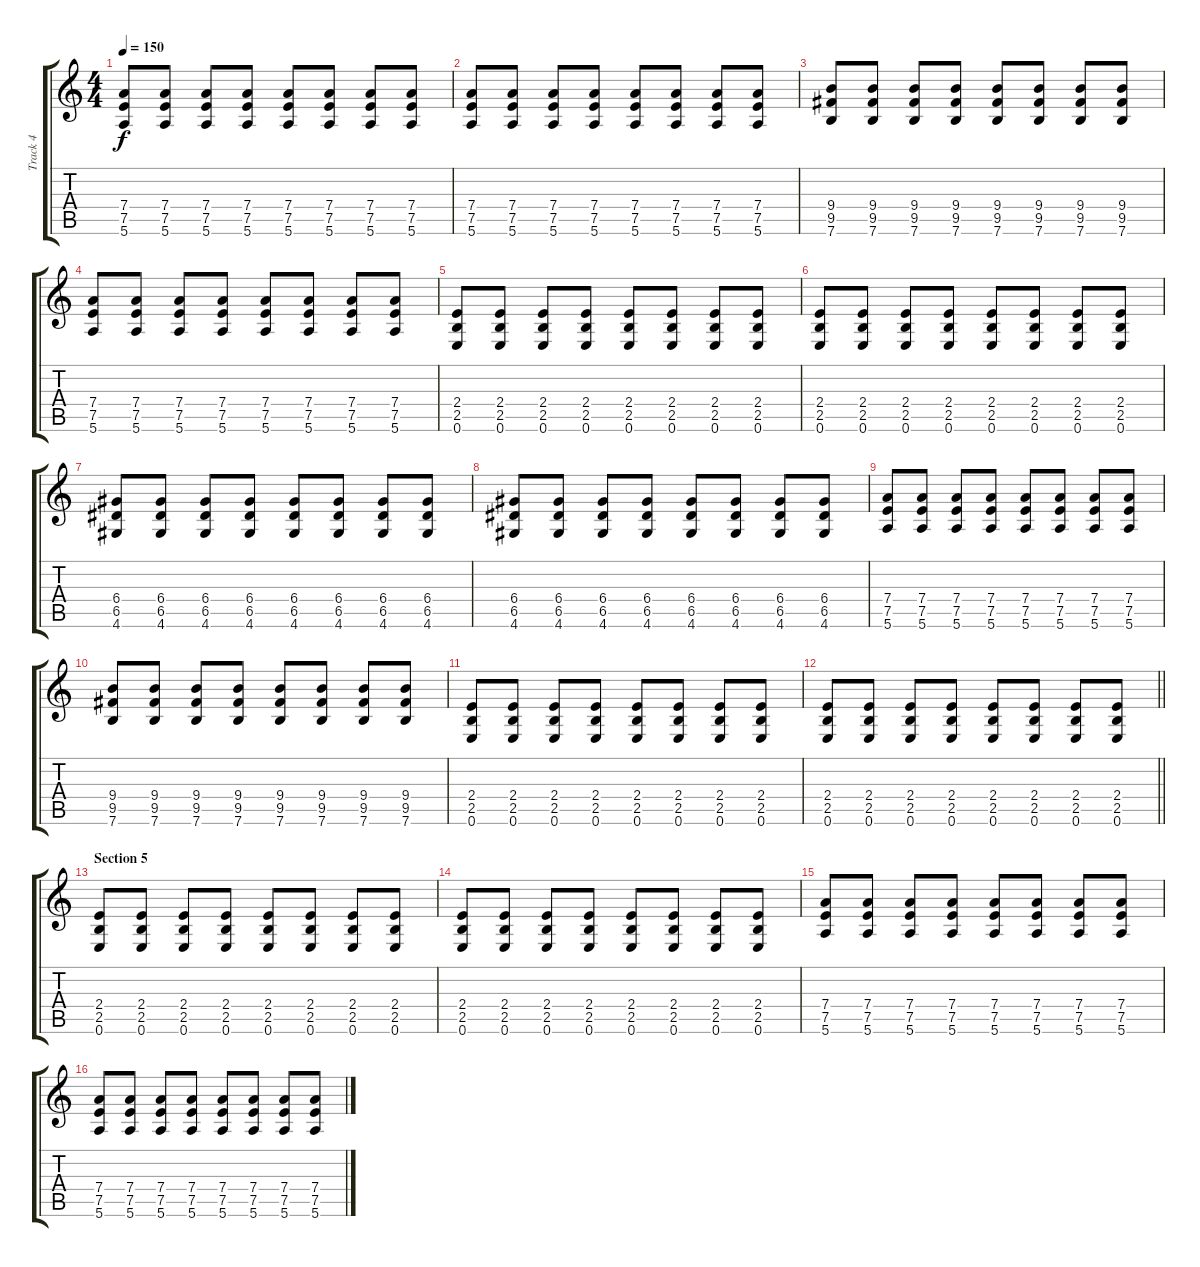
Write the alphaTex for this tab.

\track ("Track 4" "Track 4") {instrument acousticguitarsteel}
\staff {score tabs}
\tuning (E4 B3 G3 D3 A2 E2) {hide}
\ts (4 4)
\tempo 150
\clef g2
\ks c
(7.4 7.5 5.6).8{dy f} (7.4 7.5 5.6).8 (7.4 7.5 5.6).8 (7.4 7.5 5.6).8 (7.4 7.5 5.6).8 (7.4 7.5 5.6).8 (7.4 7.5 5.6).8 (7.4 7.5 5.6).8 |
(7.4 7.5 5.6).8 (7.4 7.5 5.6).8 (7.4 7.5 5.6).8 (7.4 7.5 5.6).8 (7.4 7.5 5.6).8 (7.4 7.5 5.6).8 (7.4 7.5 5.6).8 (7.4 7.5 5.6).8 |
(9.4 9.5 7.6).8 (9.4 9.5 7.6).8 (9.4 9.5 7.6).8 (9.4 9.5 7.6).8 (9.4 9.5 7.6).8 (9.4 9.5 7.6).8 (9.4 9.5 7.6).8 (9.4 9.5 7.6).8 |
(7.4 7.5 5.6).8 (7.4 7.5 5.6).8 (7.4 7.5 5.6).8 (7.4 7.5 5.6).8 (7.4 7.5 5.6).8 (7.4 7.5 5.6).8 (7.4 7.5 5.6).8 (7.4 7.5 5.6).8 |
(2.4 2.5 0.6).8 (2.4 2.5 0.6).8 (2.4 2.5 0.6).8 (2.4 2.5 0.6).8 (2.4 2.5 0.6).8 (2.4 2.5 0.6).8 (2.4 2.5 0.6).8 (2.4 2.5 0.6).8 |
(2.4 2.5 0.6).8 (2.4 2.5 0.6).8 (2.4 2.5 0.6).8 (2.4 2.5 0.6).8 (2.4 2.5 0.6).8 (2.4 2.5 0.6).8 (2.4 2.5 0.6).8 (2.4 2.5 0.6).8 |
(6.4 6.5 4.6).8 (6.4 6.5 4.6).8 (6.4 6.5 4.6).8 (6.4 6.5 4.6).8 (6.4 6.5 4.6).8 (6.4 6.5 4.6).8 (6.4 6.5 4.6).8 (6.4 6.5 4.6).8 |
(6.4 6.5 4.6).8 (6.4 6.5 4.6).8 (6.4 6.5 4.6).8 (6.4 6.5 4.6).8 (6.4 6.5 4.6).8 (6.4 6.5 4.6).8 (6.4 6.5 4.6).8 (6.4 6.5 4.6).8 |
(7.4 7.5 5.6).8 (7.4 7.5 5.6).8 (7.4 7.5 5.6).8 (7.4 7.5 5.6).8 (7.4 7.5 5.6).8 (7.4 7.5 5.6).8 (7.4 7.5 5.6).8 (7.4 7.5 5.6).8 |
(9.4 9.5 7.6).8 (9.4 9.5 7.6).8 (9.4 9.5 7.6).8 (9.4 9.5 7.6).8 (9.4 9.5 7.6).8 (9.4 9.5 7.6).8 (9.4 9.5 7.6).8 (9.4 9.5 7.6).8 |
(2.4 2.5 0.6).8 (2.4 2.5 0.6).8 (2.4 2.5 0.6).8 (2.4 2.5 0.6).8 (2.4 2.5 0.6).8 (2.4 2.5 0.6).8 (2.4 2.5 0.6).8 (2.4 2.5 0.6).8 |
\barLineRight lightlight
(2.4 2.5 0.6).8 (2.4 2.5 0.6).8 (2.4 2.5 0.6).8 (2.4 2.5 0.6).8 (2.4 2.5 0.6).8 (2.4 2.5 0.6).8 (2.4 2.5 0.6).8 (2.4 2.5 0.6).8 |
\section ("" "Section 5")
(2.4 2.5 0.6).8 (2.4 2.5 0.6).8 (2.4 2.5 0.6).8 (2.4 2.5 0.6).8 (2.4 2.5 0.6).8 (2.4 2.5 0.6).8 (2.4 2.5 0.6).8 (2.4 2.5 0.6).8 |
(2.4 2.5 0.6).8 (2.4 2.5 0.6).8 (2.4 2.5 0.6).8 (2.4 2.5 0.6).8 (2.4 2.5 0.6).8 (2.4 2.5 0.6).8 (2.4 2.5 0.6).8 (2.4 2.5 0.6).8 |
(7.4 7.5 5.6).8 (7.4 7.5 5.6).8 (7.4 7.5 5.6).8 (7.4 7.5 5.6).8 (7.4 7.5 5.6).8 (7.4 7.5 5.6).8 (7.4 7.5 5.6).8 (7.4 7.5 5.6).8 |
(7.4 7.5 5.6).8 (7.4 7.5 5.6).8 (7.4 7.5 5.6).8 (7.4 7.5 5.6).8 (7.4 7.5 5.6).8 (7.4 7.5 5.6).8 (7.4 7.5 5.6).8 (7.4 7.5 5.6).8
